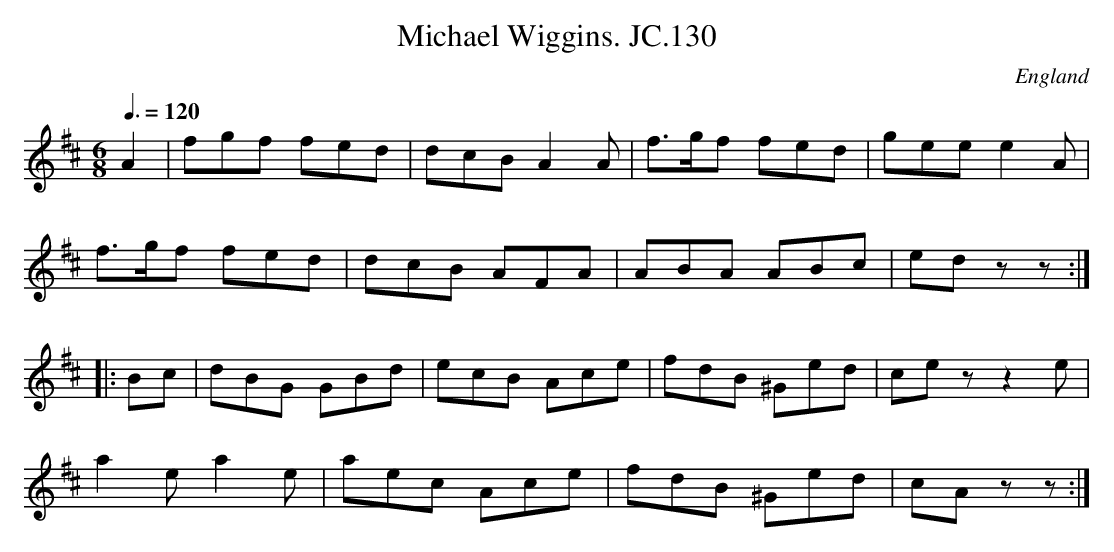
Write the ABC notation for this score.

X:1
T:Michael Wiggins. JC.130
O:England
M:6/8
L:1/8
Q:3/8=120
K:D major
A2|\
fgf fed|dcBA2A|f>gf fed|geee2A|!
f>gf fed|dcB AFA|ABA ABc|edzz:|!
|:Bc|dBG GBd|ecB Ace|fdB ^Ged|cezz2e|!
a2ea2e|aec Ace|fdB ^Ged|cAzz:|
